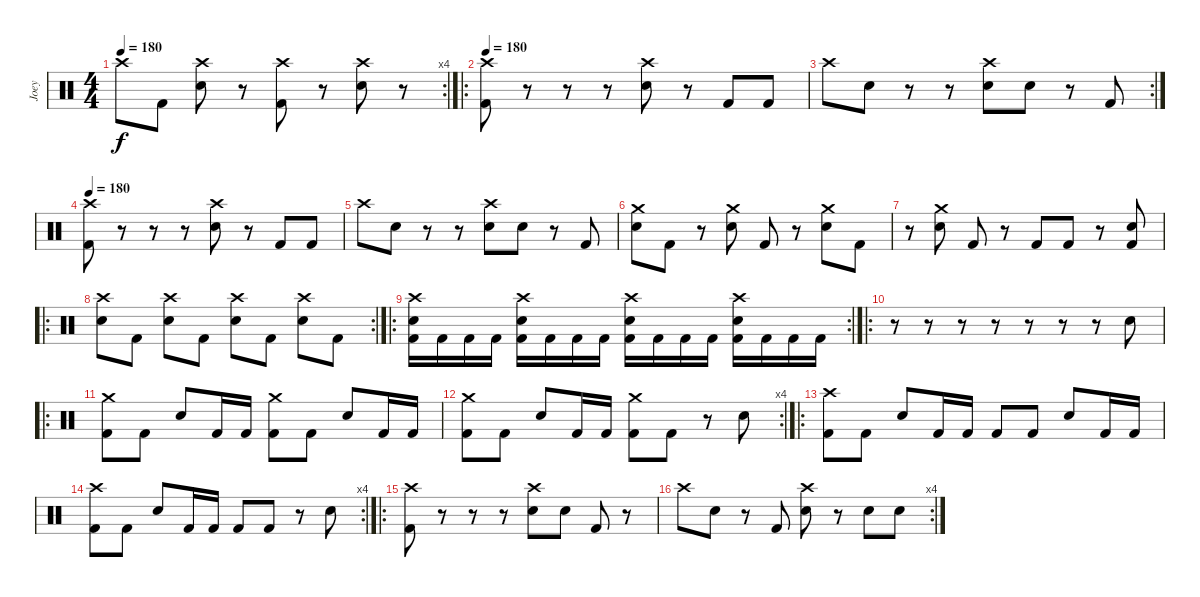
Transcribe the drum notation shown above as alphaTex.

\track ("Joey" "Joey") {instrument percussion}
\staff {score}
\articulation defaults
\rc 4
\ts (4 4)
\tempo 180
\clef neutral
\ks c "Crash high (hit)".8{dy f} "Kick (hit) 2".8
("Crash high (hit)" "Electric Snare (hit)").8 r.8 ("Crash high (hit)" "Kick (hit) 2").8 r.8 ("Crash high (hit)" "Electric Snare (hit)").8 r.8 |
\ro
\tempo 180
("Crash high (hit)" "Kick (hit) 2").8 r.8 r.8 r.8 ("Crash high (hit)" "Electric Snare (hit)").8 r.8 "Kick (hit) 2".8 "Kick (hit) 2".8 |
\rc 2 "Crash high (hit)".8 "Electric Snare (hit)".8
r.8 r.8 ("Crash high (hit)" "Electric Snare (hit)").8 "Electric Snare (hit)".8 r.8 "Kick (hit) 2".8 |
\tempo 180
("Crash high (hit)" "Kick (hit) 2").8 r.8 r.8 r.8 ("Crash high (hit)" "Electric Snare (hit)").8 r.8 "Kick (hit) 2".8 "Kick (hit) 2".8 |
"Crash high (hit)".8 "Electric Snare (hit)".8 r.8 r.8 ("Crash high (hit)" "Electric Snare (hit)").8 "Electric Snare (hit)".8 r.8 "Kick (hit) 2".8 |
("Crash medium (hit)" "Electric Snare (hit)").8 "Kick (hit) 2".8 r.8 ("Crash medium (hit)" "Electric Snare (hit)").8 "Kick (hit) 2".8 r.8 ("Crash medium (hit)" "Electric Snare (hit)").8 "Kick (hit) 2".8 |
r.8 ("Crash medium (hit)" "Electric Snare (hit)").8 "Kick (hit) 2".8 r.8 "Kick (hit) 2".8 "Kick (hit) 2".8 r.8 ("Electric Snare (hit)" "Kick (hit) 2").8 |
\ro
\rc 2
("Crash high (hit)" "Electric Snare (hit)").8 "Kick (hit) 2".8 ("Crash high (hit)" "Electric Snare (hit)").8 "Kick (hit) 2".8 ("Crash high (hit)" "Electric Snare (hit)").8 "Kick (hit) 2".8 ("Crash high (hit)" "Electric Snare (hit)").8 "Kick (hit) 2".8 |
\ro
\rc 2
("Crash high (hit)" "Electric Snare (hit)" "Kick (hit) 2").16 "Kick (hit) 2".16 "Kick (hit) 2".16 "Kick (hit) 2".16 ("Crash high (hit)" "Electric Snare (hit)" "Kick (hit) 2").16 "Kick (hit) 2".16 "Kick (hit) 2".16 "Kick (hit) 2".16 ("Crash high (hit)" "Electric Snare (hit)" "Kick (hit) 2").16 "Kick (hit) 2".16 "Kick (hit) 2".16 "Kick (hit) 2".16 ("Crash high (hit)" "Electric Snare (hit)" "Kick (hit) 2").16 "Kick (hit) 2".16 "Kick (hit) 2".16 "Kick (hit) 2".16 |
\ro
r.8 r.8 r.8 r.8 r.8 r.8 r.8 "Electric Snare (hit)".8 |
\ro
("Crash medium (hit)" "Kick (hit) 2").8 "Kick (hit) 2".8 "Electric Snare (hit)".8 "Kick (hit) 2".16 "Kick (hit) 2".16 ("Crash medium (hit)" "Kick (hit) 2").8 "Kick (hit) 2".8 "Electric Snare (hit)".8 "Kick (hit) 2".16 "Kick (hit) 2".16 |
\rc 4
("Crash medium (hit)" "Kick (hit) 2").8 "Kick (hit) 2".8 "Electric Snare (hit)".8 "Kick (hit) 2".16 "Kick (hit) 2".16 ("Crash medium (hit)" "Kick (hit) 2").8 "Kick (hit) 2".8 r.8 "Electric Snare (hit)".8 |
\ro
("Crash high (hit)" "Kick (hit) 2").8 "Kick (hit) 2".8 "Electric Snare (hit)".8 "Kick (hit) 2".16 "Kick (hit) 2".16 "Kick (hit) 2".8 "Kick (hit) 2".8 "Electric Snare (hit)".8 "Kick (hit) 2".16 "Kick (hit) 2".16 |
\rc 4
("Crash high (hit)" "Kick (hit) 2").8 "Kick (hit) 2".8 "Electric Snare (hit)".8 "Kick (hit) 2".16 "Kick (hit) 2".16 "Kick (hit) 2".8 "Kick (hit) 2".8 r.8 "Electric Snare (hit)".8 |
\ro
("Crash high (hit)" "Kick (hit) 2").8 r.8 r.8 r.8 ("Crash high (hit)" "Electric Snare (hit)").8 "Electric Snare (hit)".8 "Kick (hit) 2".8 r.8 |
\rc 4 "Crash high (hit)".8 "Electric Snare (hit)".8
r.8 "Kick (hit) 2".8 ("Crash high (hit)" "Electric Snare (hit)").8 r.8 "Electric Snare (hit)".8 "Electric Snare (hit)".8
